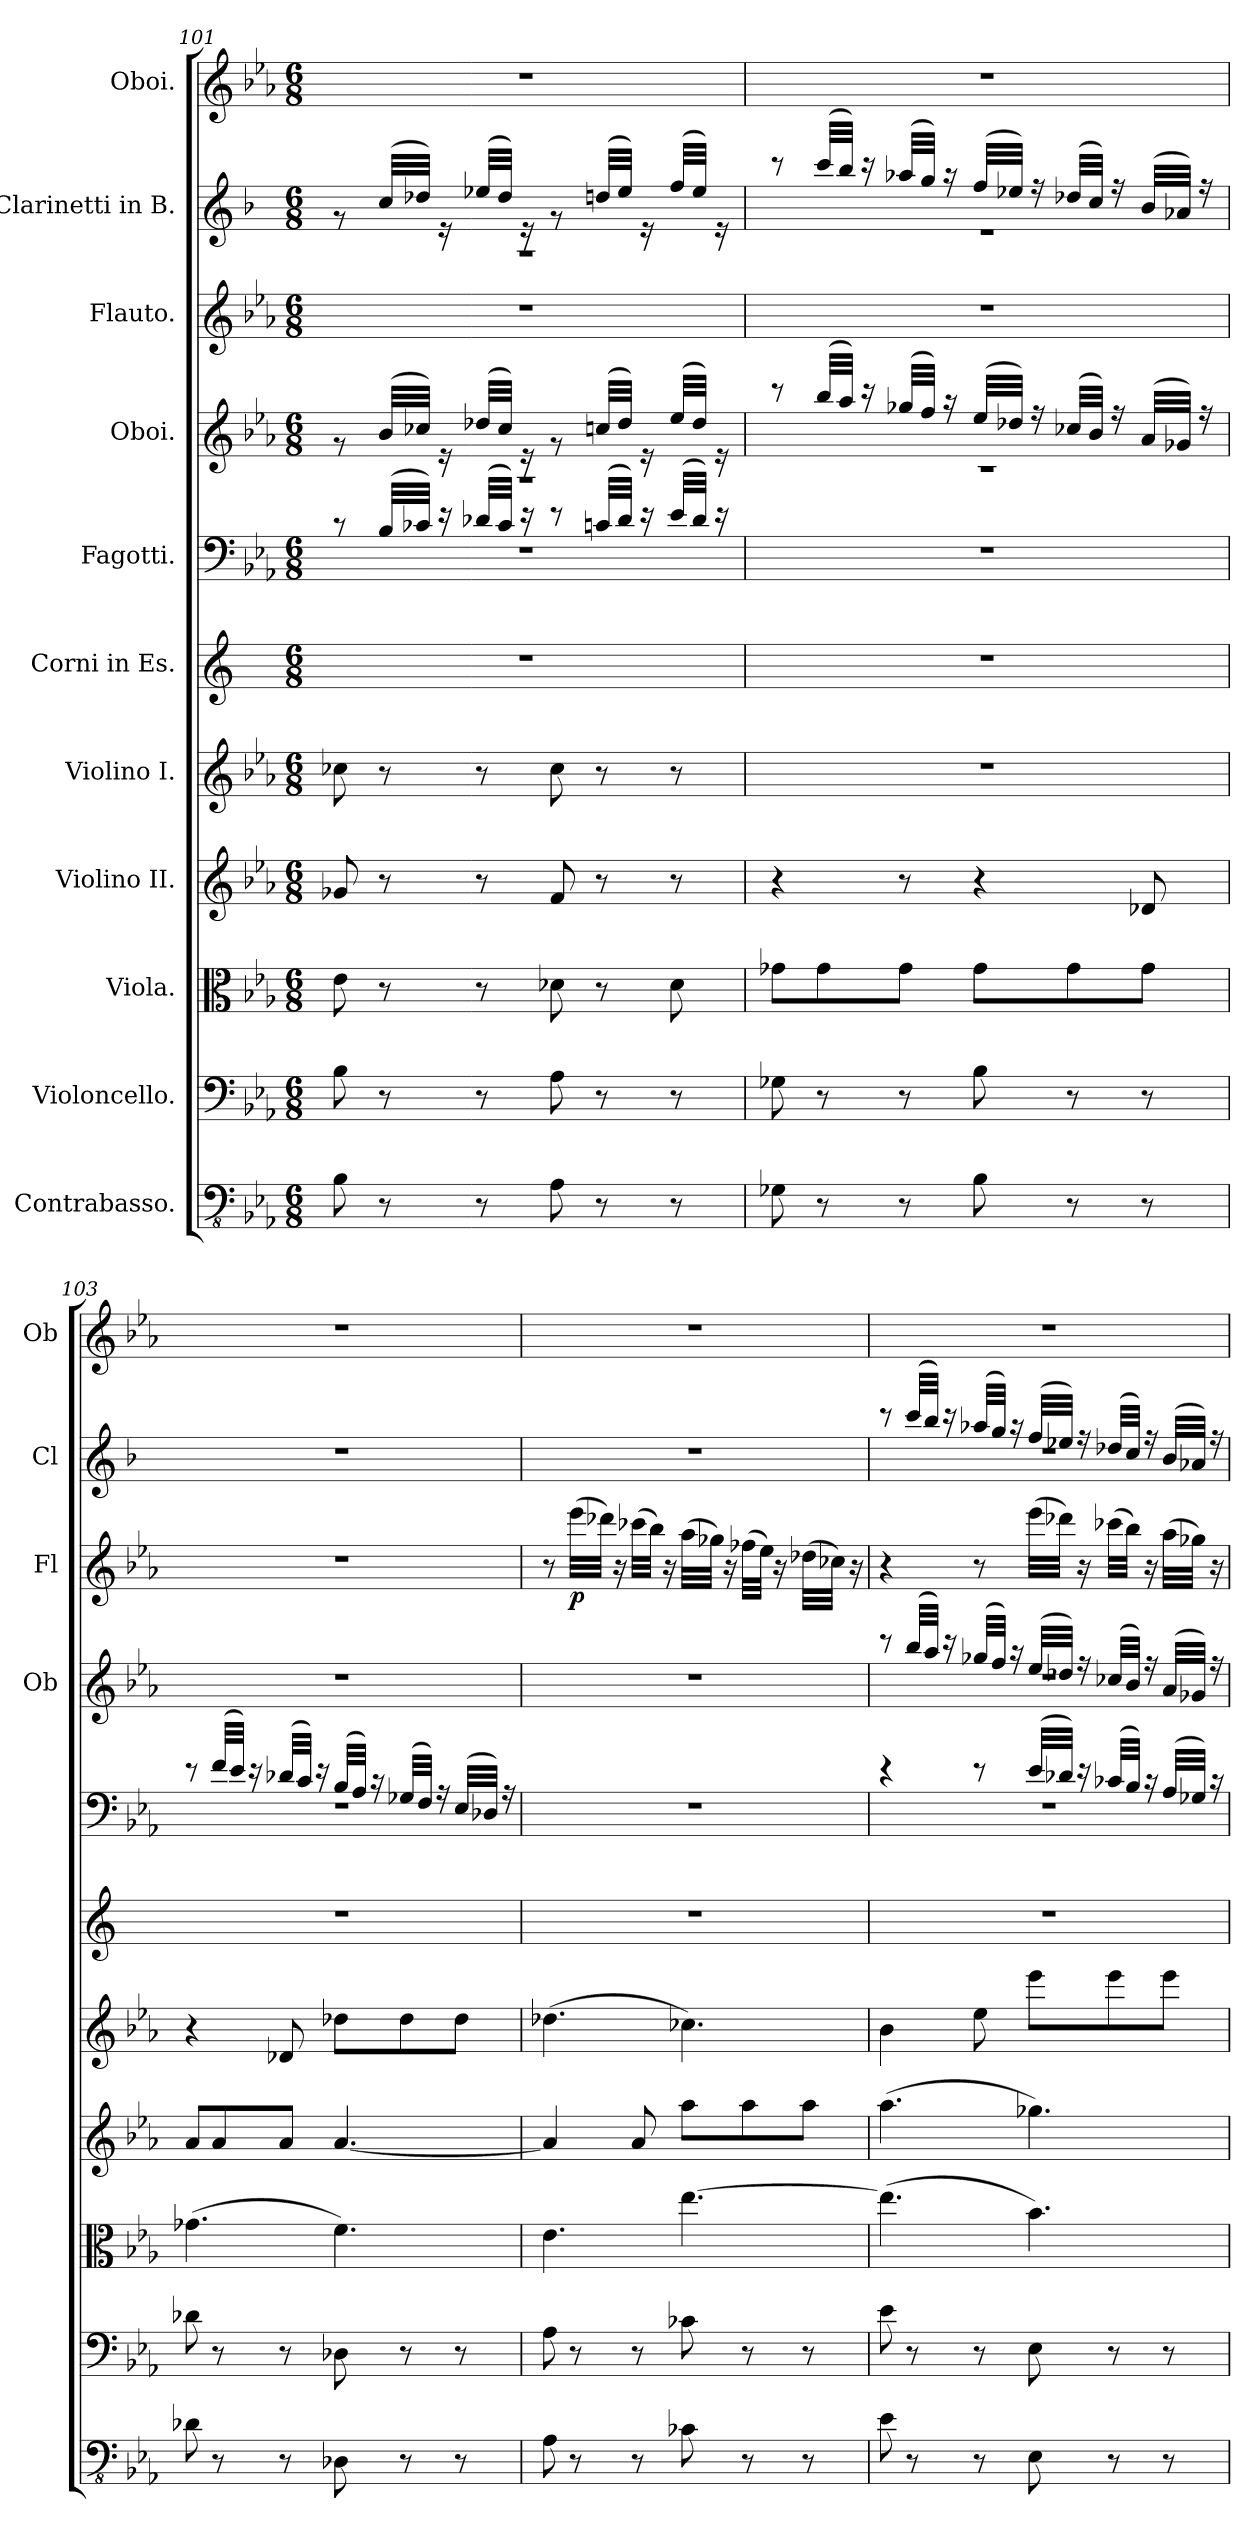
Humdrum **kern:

**kern	**kern	**kern	**kern	**kern	**kern	**kern	**kern	**text	**kern	**dynam	**kern	**kern
*part11	*part10	*part9	*part8	*part7	*part6	*part5	*part4	*part4	*part3	*part3	*part2	*part1
*staff11	*staff10	*staff9	*staff8	*staff7	*staff6	*staff5	*staff4	*staff4	*staff3	*staff3	*staff2	*staff1
*I"Contrabasso.	*I"Violoncello.	*I"Viola.	*I"Violino II.	*I"Violino I.	*I"Corni in Es.	*I"Fagotti.	*I"Oboi.	*	*I"Flauto.	*	*I"Clarinetti in B.	*I"Oboi.
*	*	*	*	*	*	*	*I'Ob	*	*I'Fl	*	*I'Cl	*I'Ob
!!LO:PB:g=z
*clefFv4	*clefF4	*clefC3	*clefG2	*clefG2	*clefG2	*clefF4	*clefG2	*	*clefG2	*	*clefG2	*clefG2
*	*	*	*	*	*ITrd5c9	*	*	*	*	*	*ITrd1c2	*
*k[b-e-a-]	*k[b-e-a-]	*k[b-e-a-]	*k[b-e-a-]	*k[b-e-a-]	*k[b-e-a-]	*k[b-e-a-]	*k[b-e-a-]	*	*k[b-e-a-]	*	*k[b-e-a-]	*k[b-e-a-]
*M6/8	*M6/8	*M6/8	*M6/8	*M6/8	*M6/8	*M6/8	*M6/8	*	*M6/8	*	*M6/8	*M6/8
=101	=101	=101	=101	=101	=101	=101	=101	=101	=101	=101	=101	=101
*	*	*	*	*	*	*^	*^	*	*	*	*^	*
8BB-\	8B-\	8e-\	8g-X/	8cc-X\	2.r	8r	2.rF	8rg	2.r	.	2.r	.	8rg	2.r	2.r
8r	8r	8r	8r	8r	.	(>32B-/LLL	.	(>32b-/LLL	.	.	.	.	(>32b-/LLL	.	.
.	.	.	.	.	.	32c-X/JJJ)	.	32cc-X/JJJ)	.	.	.	.	32cc-X/JJJ)	.	.
.	.	.	.	.	.	16r	.	16re	.	.	.	.	16re	.	.
8r	8r	8r	8r	8r	.	(>32d-X/LLL	.	(>32dd-X/LLL	.	.	.	.	(>32dd-X/LLL	.	.
.	.	.	.	.	.	32c-/JJJ)	.	32cc-/JJJ)	.	.	.	.	32cc-/JJJ)	.	.
.	.	.	.	.	.	16r	.	16re	.	.	.	.	16re	.	.
8AA-\	8A-\	8d-X\	8f/	8cc-\	.	8r	.	8rg	.	.	.	.	8rg	.	.
8r	8r	8r	8r	8r	.	(>32cn/LLL	.	(>32ccn/LLL	.	.	.	.	(>32ccn/LLL	.	.
.	.	.	.	.	.	32d-/JJJ)	.	32dd-/JJJ)	.	.	.	.	32dd-/JJJ)	.	.
.	.	.	.	.	.	16r	.	16re	.	.	.	.	16re	.	.
8r	8r	8d-\	8r	8r	.	(>32e-/LLL	.	(>32ee-/LLL	.	.	.	.	(>32ee-/LLL	.	.
.	.	.	.	.	.	32d-/JJJ)	.	32dd-/JJJ)	.	.	.	.	32dd-/JJJ)	.	.
.	.	.	.	.	.	16r	.	16re	.	.	.	.	16re	.	.
*	*	*	*	*	*	*v	*v	*	*	*	*	*	*	*	*
=102	=102	=102	=102	=102	=102	=102	=102	=102	=102	=102	=102	=102	=102	=102
8GG-X\	8G-X\	8g-X\L	4r	2.r	2.r	2.r	8r	2.r	.	2.r	.	8r	2.r	2.r
8r	8r	8g-\	.	.	.	.	(>32bb-/LLL	.	.	.	.	(>32bb-/LLL	.	.
.	.	.	.	.	.	.	32aa-/JJJ)	.	.	.	.	32aa-/JJJ)	.	.
.	.	.	.	.	.	.	16r	.	.	.	.	16r	.	.
8r	8r	8g-\J	8r	.	.	.	(>32gg-X/LLL	.	.	.	.	(>32gg-X/LLL	.	.
.	.	.	.	.	.	.	32ff/JJJ)	.	.	.	.	32ff/JJJ)	.	.
.	.	.	.	.	.	.	16r	.	.	.	.	16r	.	.
8BB-\	8B-\	8g-\L	4r	.	.	.	(>32ee-/LLL	.	.	.	.	(>32ee-/LLL	.	.
.	.	.	.	.	.	.	32dd-X/JJJ)	.	.	.	.	32dd-X/JJJ)	.	.
.	.	.	.	.	.	.	16r	.	.	.	.	16r	.	.
8r	8r	8g-\	.	.	.	.	(>32cc-X/LLL	.	.	.	.	(>32cc-X/LLL	.	.
.	.	.	.	.	.	.	32b-/JJJ)	.	.	.	.	32b-/JJJ)	.	.
.	.	.	.	.	.	.	16r	.	.	.	.	16r	.	.
8r	8r	8g-\J	8d-X/	.	.	.	(>32a-/LLL	.	.	.	.	(>32a-/LLL	.	.
.	.	.	.	.	.	.	32g-X/JJJ)	.	.	.	.	32g-X/JJJ)	.	.
.	.	.	.	.	.	.	16r	.	.	.	.	16r	.	.
*	*	*	*	*	*	*	*v	*v	*	*	*	*v	*v	*
=103	=103	=103	=103	=103	=103	=103	=103	=103	=103	=103	=103	=103
*	*	*	*	*	*	*^	*	*	*	*	*	*
8D-X\	8d-X\	(>4.g-X\	8a-/L	4r	2.r	8r	2.rF	2.r	.	2.r	.	2.r	2.r
8r	8r	.	8a-/	.	.	(>32f/LLL	.	.	.	.	.	.	.
.	.	.	.	.	.	32e-/JJJ)	.	.	.	.	.	.	.
.	.	.	.	.	.	16r	.	.	.	.	.	.	.
8r	8r	.	8a-/J	8d-X/	.	(>32d-X/LLL	.	.	.	.	.	.	.
.	.	.	.	.	.	32c/JJJ)	.	.	.	.	.	.	.
.	.	.	.	.	.	16r	.	.	.	.	.	.	.
8DD-X\	8D-X\	4.f\)	[4.a-/	8dd-X\L	.	(>32B-/LLL	.	.	.	.	.	.	.
.	.	.	.	.	.	32A-/JJJ)	.	.	.	.	.	.	.
.	.	.	.	.	.	16r	.	.	.	.	.	.	.
8r	8r	.	.	8dd-\	.	(>32G-X/LLL	.	.	.	.	.	.	.
.	.	.	.	.	.	32F/JJJ)	.	.	.	.	.	.	.
.	.	.	.	.	.	16r	.	.	.	.	.	.	.
8r	8r	.	.	8dd-\J	.	(>32E-/LLL	.	.	.	.	.	.	.
.	.	.	.	.	.	32D-X/JJJ)	.	.	.	.	.	.	.
.	.	.	.	.	.	16r	.	.	.	.	.	.	.
*	*	*	*	*	*	*v	*v	*	*	*	*	*	*
=104	=104	=104	=104	=104	=104	=104	=104	=104	=104	=104	=104	=104
8AA-\	8A-\	4.e-\	4a-/]	(>4.dd-X\	2.r	2.r	2.r	.	8r	.	2.r	2.r
!	!	!	!	!	!	!	!	!	!	!LO:DY:b	!	!
8r	8r	.	.	.	.	.	.	.	(>32eee-\LLL	p	.	.
.	.	.	.	.	.	.	.	.	32ddd-X\JJJ)	.	.	.
.	.	.	.	.	.	.	.	.	16r	.	.	.
8r	8r	.	8a-/	.	.	.	.	.	(>32ccc-X\LLL	.	.	.
.	.	.	.	.	.	.	.	.	32bb-\JJJ)	.	.	.
.	.	.	.	.	.	.	.	.	16r	.	.	.
8C-X\	8c-X\	[4.ee-\	8aa-\L	4.cc-X\)	.	.	.	.	(>32aa-\LLL	.	.	.
.	.	.	.	.	.	.	.	.	32gg-X\JJJ)	.	.	.
.	.	.	.	.	.	.	.	.	16r	.	.	.
8r	8r	.	8aa-\	.	.	.	.	.	(>32ff-X\LLL	.	.	.
.	.	.	.	.	.	.	.	.	32ee-\JJJ)	.	.	.
.	.	.	.	.	.	.	.	.	16r	.	.	.
8r	8r	.	8aa-\J	.	.	.	.	.	(>32dd-X\LLL	.	.	.
.	.	.	.	.	.	.	.	.	32cc-X\JJJ)	.	.	.
.	.	.	.	.	.	.	.	.	16r	.	.	.
!!LO:PB:g=z
=105	=105	=105	=105	=105	=105	=105	=105	=105	=105	=105	=105	=105
*	*	*	*	*	*	*^	*^	*	*	*	*^	*
8E-\	8e-\	(>4.ee-\]	(>4.aa-\	4b-\	2.r	4r	2.rF	8r	2.rdd	.	4r	.	8r	2.rdd	2.r
!	!	!	!	!	!	!	!	!	!	!LO:LY:b	!	!	!	!	!
8r	8r	.	.	.	.	.	.	(>32bb-/LLL	.	.	.	.	(>32bb-/LLL	.	.
.	.	.	.	.	.	.	.	32aa-/JJJ)	.	.	.	.	32aa-/JJJ)	.	.
.	.	.	.	.	.	.	.	16r	.	.	.	.	16r	.	.
8r	8r	.	.	8ee-\	.	8r	.	(>32gg-X/LLL	.	.	8r	.	(>32gg-X/LLL	.	.
.	.	.	.	.	.	.	.	32ff/JJJ)	.	.	.	.	32ff/JJJ)	.	.
.	.	.	.	.	.	.	.	16r	.	.	.	.	16r	.	.
8EE-\	8E-\	4.b-\)	4.gg-X\)	8eee-\L	.	(>32e-/LLL	.	(>32ee-/LLL	.	.	(>32eee-\LLL	.	(>32ee-/LLL	.	.
.	.	.	.	.	.	32d-X/JJJ)	.	32dd-X/JJJ)	.	.	32ddd-X\JJJ)	.	32dd-X/JJJ)	.	.
.	.	.	.	.	.	16r	.	16r	.	.	16r	.	16r	.	.
8r	8r	.	.	8eee-\	.	(>32c-X/LLL	.	(>32cc-X/LLL	.	.	(>32ccc-X\LLL	.	(>32cc-X/LLL	.	.
.	.	.	.	.	.	32B-/JJJ)	.	32b-/JJJ)	.	.	32bb-\JJJ)	.	32b-/JJJ)	.	.
.	.	.	.	.	.	16r	.	16r	.	.	16r	.	16r	.	.
8r	8r	.	.	8eee-\J	.	(>32A-/LLL	.	(>32a-/LLL	.	.	(>32aa-\LLL	.	(>32a-/LLL	.	.
.	.	.	.	.	.	32G-X/JJJ)	.	32g-X/JJJ)	.	.	32gg-X\JJJ)	.	32g-X/JJJ)	.	.
.	.	.	.	.	.	16r	.	16r	.	.	16r	.	16r	.	.
*	*	*	*	*	*	*v	*v	*	*	*	*	*	*v	*v	*
*	*	*	*	*	*	*	*v	*v	*	*	*	*	*
=	=	=	=	=	=	=	=	=	=	=	=	=
*-	*-	*-	*-	*-	*-	*-	*-	*-	*-	*-	*-	*-
